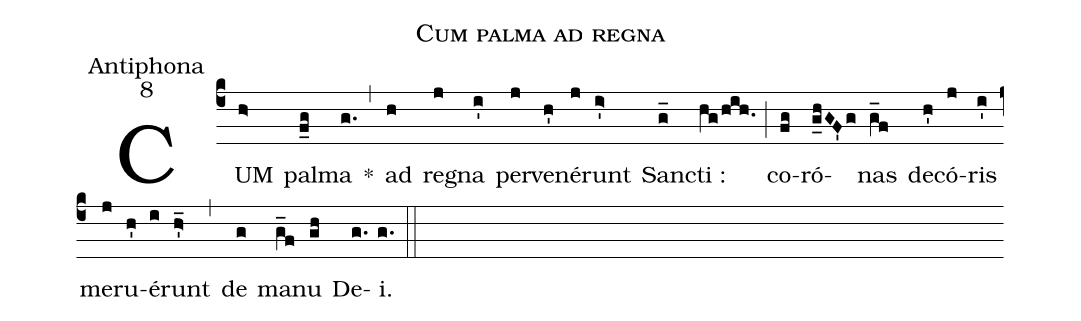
name:Cum palma ad regna;
office-part:Antiphona;
mode:8;
%%
(c4) CUM(h>) pal(f_g)ma(g.) *(,) ad(h) re(j)gna(i') per(j)ve(h')né(j)runt(i>') San(g_)cti :(hg/hih.) (;) co(fg)ró(g_hGF'g)nas(g_f) de(h')có(j)ris(i') me(j)ru(h')é(i)runt(h_>') (,) de(g) ma(g_f)nu(gh) De(g.)i.(g.) (::)
